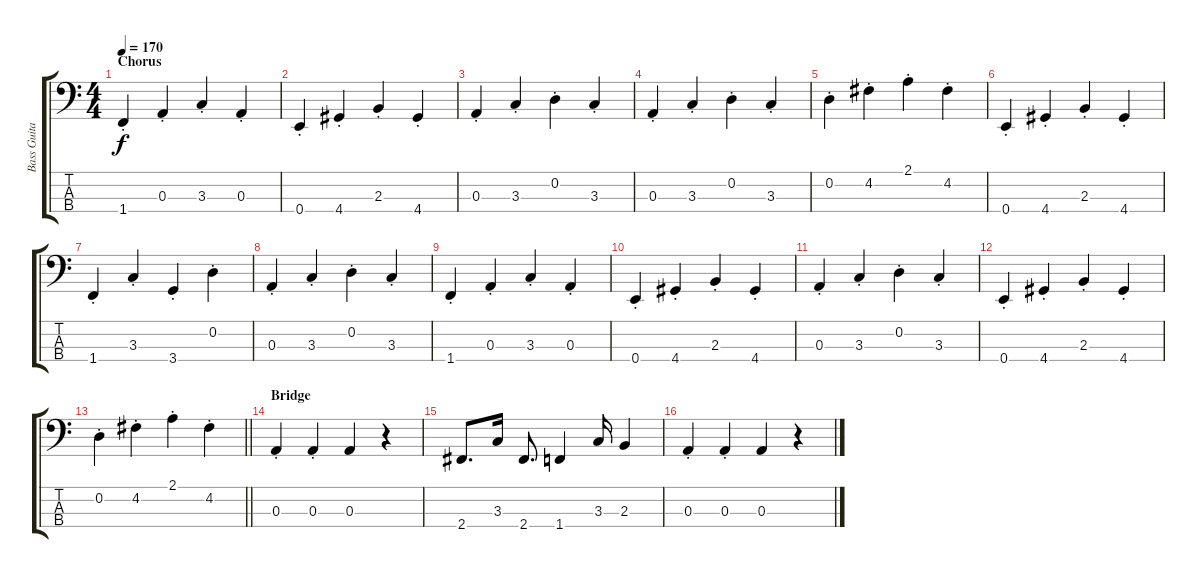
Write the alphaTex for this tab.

\track ("Bass Guitar" "Bass Guita") {instrument electricbassfinger}
\staff {score tabs}
\tuning (G2 D2 A1 E1) {hide}
\ts (4 4)
\section ("" "Chorus")
\tempo 170
\clef f4
\ks aminor
1.4{st}.4{dy f} 0.3{st}.4 3.3{st}.4 0.3{st}.4 |
0.4{st}.4 4.4{st}.4 2.3{st}.4 4.4{st}.4 |
0.3{st}.4 3.3{st}.4 0.2{st}.4 3.3{st}.4 |
0.3{st}.4 3.3{st}.4 0.2{st}.4 3.3{st}.4 |
0.2{st}.4 4.2{st}.4 2.1{st}.4 4.2{st}.4 |
0.4{st}.4 4.4{st}.4 2.3{st}.4 4.4{st}.4 |
1.4{st}.4 3.3{st}.4 3.4{st}.4 0.2{st}.4 |
0.3{st}.4 3.3{st}.4 0.2{st}.4 3.3{st}.4 |
1.4{st}.4 0.3{st}.4 3.3{st}.4 0.3{st}.4 |
0.4{st}.4 4.4{st}.4 2.3{st}.4 4.4{st}.4 |
0.3{st}.4 3.3{st}.4 0.2{st}.4 3.3{st}.4 |
0.4{st}.4 4.4{st}.4 2.3{st}.4 4.4{st}.4 |
\barLineRight lightlight
0.2{st}.4 4.2{st}.4 2.1{st}.4 4.2{st}.4 |
\section ("" "Bridge")
0.3{st}.4 0.3{st}.4 0.3.4 r.4 |
2.4.8{d} 3.3.16 2.4.8{d} 1.4.4 3.3.16 2.3.4 |
0.3{st}.4 0.3{st}.4 0.3.4 r.4
